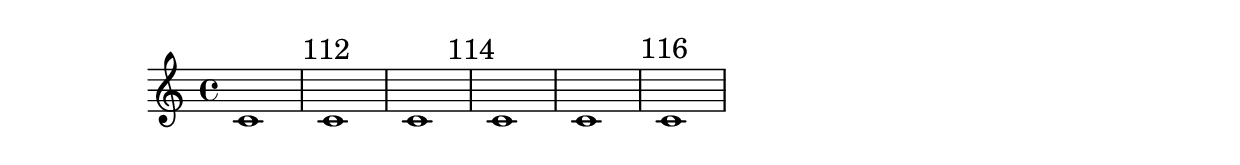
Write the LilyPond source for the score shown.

%% Do not edit this file; it is auto-generated from LSR http://lsr.dsi.unimi.it
%% This file is in the public domain.
\version "2.13.1"

\header {
  lsrtags = "rhythms"

  texidoces = "

Los números de compás se alinean de forma predeterminada por la
derecha con su objeto padre. Éste es por lo general el borde
izquierdo de una línea o, si los números se imprimen dentro de la
línea, el lado isquierdo de una línea divisoria.  Los números
también se pueden situar directamente sobre la barra de compás o
alineados por la izquierda con ella.

"

  doctitlees = "Alineación de los números de compás"

  texidoc = "
Bar numbers by default are right-aligned to their parent object. This
is usually the left edge of a line or, if numbers are printed within a
line, the left hand side of a bar line.  The numbers may also be
positioned directly over the bar line or left-aligned to the bar line.

"
  doctitle = "Aligning bar numbers"
} % begin verbatim

\relative c' {
  \set Score.currentBarNumber = #111
  \override Score.BarNumber #'break-visibility = #'#(#t #t #t)
  % Increase the size of the bar number by 2
  \override Score.BarNumber #'font-size = #2
  % Print a bar number every second measure
  \set Score.barNumberVisibility = #(every-nth-bar-number-visible 2)
  c1 | c1
  % Center-align bar numbers
  \override Score.BarNumber #'self-alignment-X = #CENTER
  c1 | c1
  % Left-align bar numbers
  \override Score.BarNumber #'self-alignment-X = #LEFT
  c1 | c1
}
